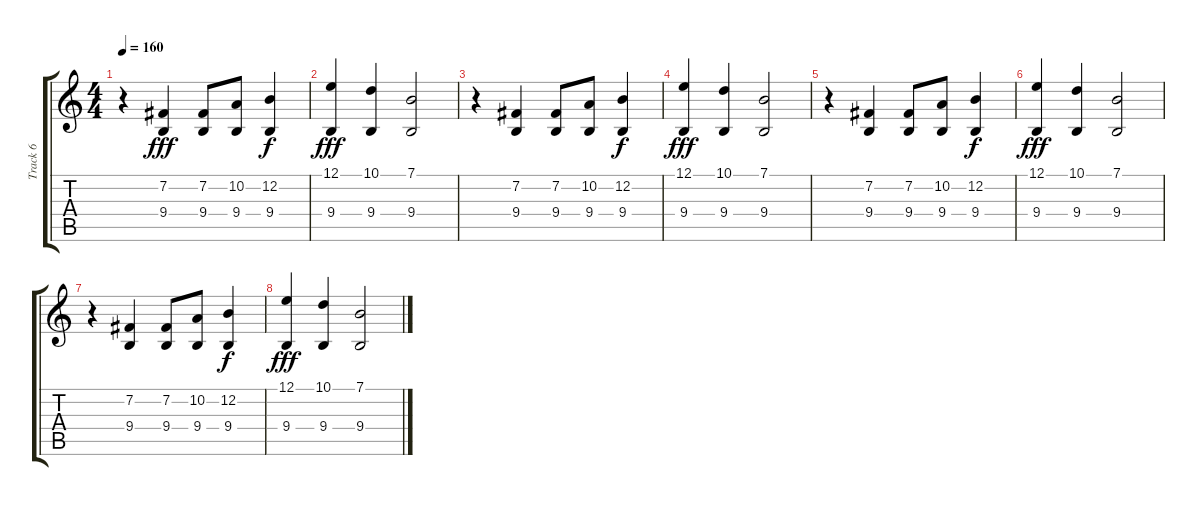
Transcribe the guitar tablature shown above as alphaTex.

\track ("Track 6" "Track 6") {instrument tenorsax}
\staff {score tabs}
\tuning (E4 B3 G3 D3 A2 E2) {hide}
\ts (4 4)
\tempo 160
\clef g2
\ks c
r.4{dy fff} (7.2 9.4).4 (7.2 9.4).8 (10.2 9.4).8 (12.2 9.4).4{dy f} |
(12.1 9.4).4{dy fff} (10.1 9.4).4 (7.1 9.4).2 |
r.4 (7.2 9.4).4 (7.2 9.4).8 (10.2 9.4).8 (12.2 9.4).4{dy f} |
(12.1 9.4).4{dy fff} (10.1 9.4).4 (7.1 9.4).2 |
r.4 (7.2 9.4).4 (7.2 9.4).8 (10.2 9.4).8 (12.2 9.4).4{dy f} |
(12.1 9.4).4{dy fff} (10.1 9.4).4 (7.1 9.4).2 |
r.4 (7.2 9.4).4 (7.2 9.4).8 (10.2 9.4).8 (12.2 9.4).4{dy f} |
(12.1 9.4).4{dy fff} (10.1 9.4).4 (7.1 9.4).2
